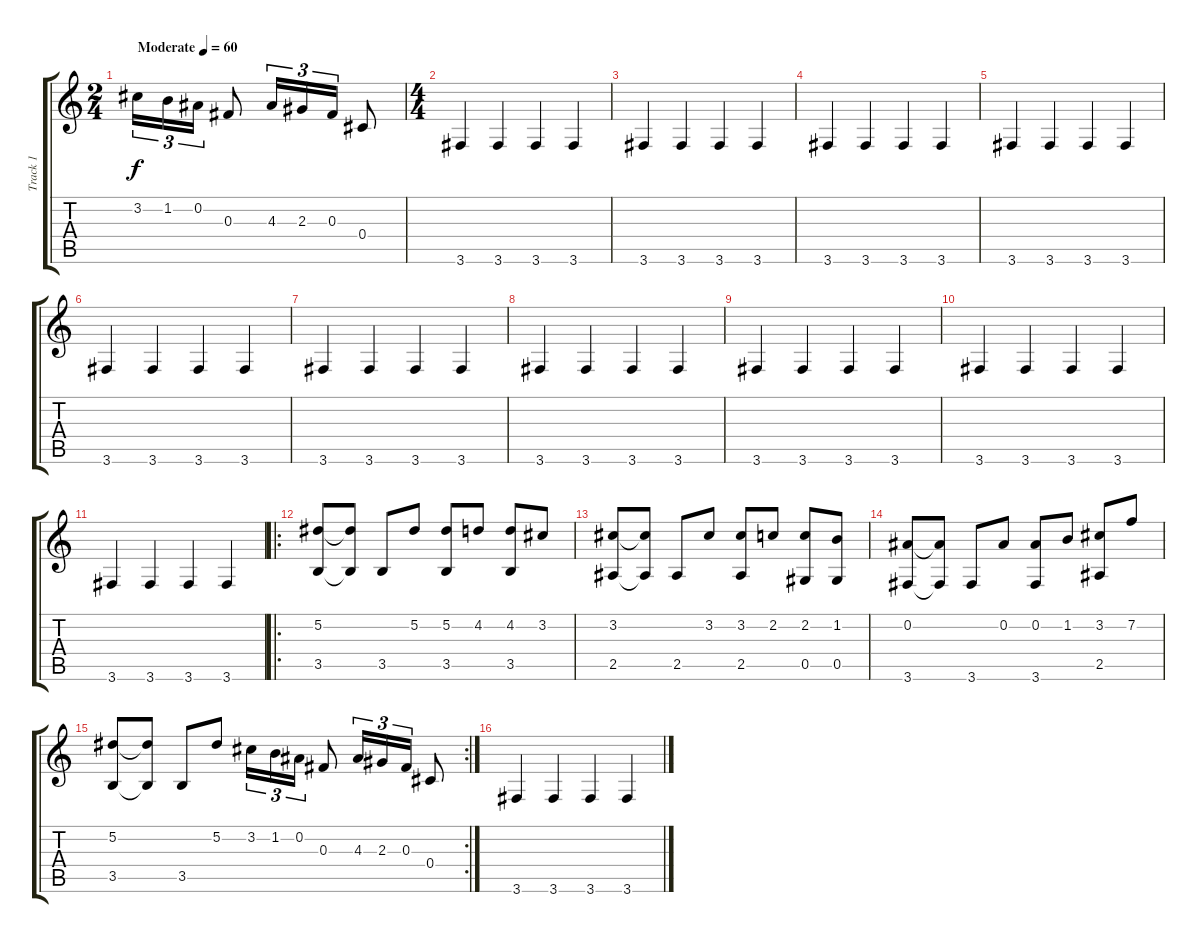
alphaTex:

\track ("Track 1" "Track 1") {instrument acousticguitarsteel}
\staff {score tabs}
\tuning (Eb4 Bb3 Gb3 Db3 Ab2 Eb2) {hide}
\ts (2 4)
\tempo (60 "Moderate")
\clef g2
\ks c
3.2.16{tu (3 2) dy f instrument acousticguitarsteel} 1.2.16{tu (3 2)} 0.2.16{tu (3 2)} 0.3.8 4.3.16{tu (3 2)} 2.3.16{tu (3 2)} 0.3.16{tu (3 2)} 0.4.8 |
\ts (4 4)
3.6.4 3.6.4 3.6.4 3.6.4 |
3.6.4 3.6.4 3.6.4 3.6.4 |
3.6.4 3.6.4 3.6.4 3.6.4 |
3.6.4 3.6.4 3.6.4 3.6.4 |
3.6.4 3.6.4 3.6.4 3.6.4 |
3.6.4 3.6.4 3.6.4 3.6.4 |
3.6.4 3.6.4 3.6.4 3.6.4 |
3.6.4 3.6.4 3.6.4 3.6.4 |
3.6.4 3.6.4 3.6.4 3.6.4 |
3.6.4 3.6.4 3.6.4 3.6.4 |
\ro
(5.2 3.5).8 (5.2{t} 3.5{t}).8 3.5.8 5.2.8 (5.2 3.5).8 4.2.8 (4.2 3.5).8 3.2.8 |
(3.2 2.5).8 (3.2{t} 2.5{t}).8 2.5.8 3.2.8 (3.2 2.5).8 2.2.8 (2.2 0.5).8 (1.2 0.5).8 |
(0.2 3.6).8 (0.2{t} 3.6{t}).8 3.6.8 0.2.8 (0.2 3.6).8 1.2.8 (3.2 2.5).8 7.2.8 |
\rc 2
(5.2 3.5).8 (5.2{t} 3.5{t}).8 3.5.8 5.2.8 3.2.16{tu (3 2)} 1.2.16{tu (3 2)} 0.2.16{tu (3 2)} 0.3.8 4.3.16{tu (3 2)} 2.3.16{tu (3 2)} 0.3.16{tu (3 2)} 0.4.8 |
3.6.4 3.6.4 3.6.4 3.6.4
